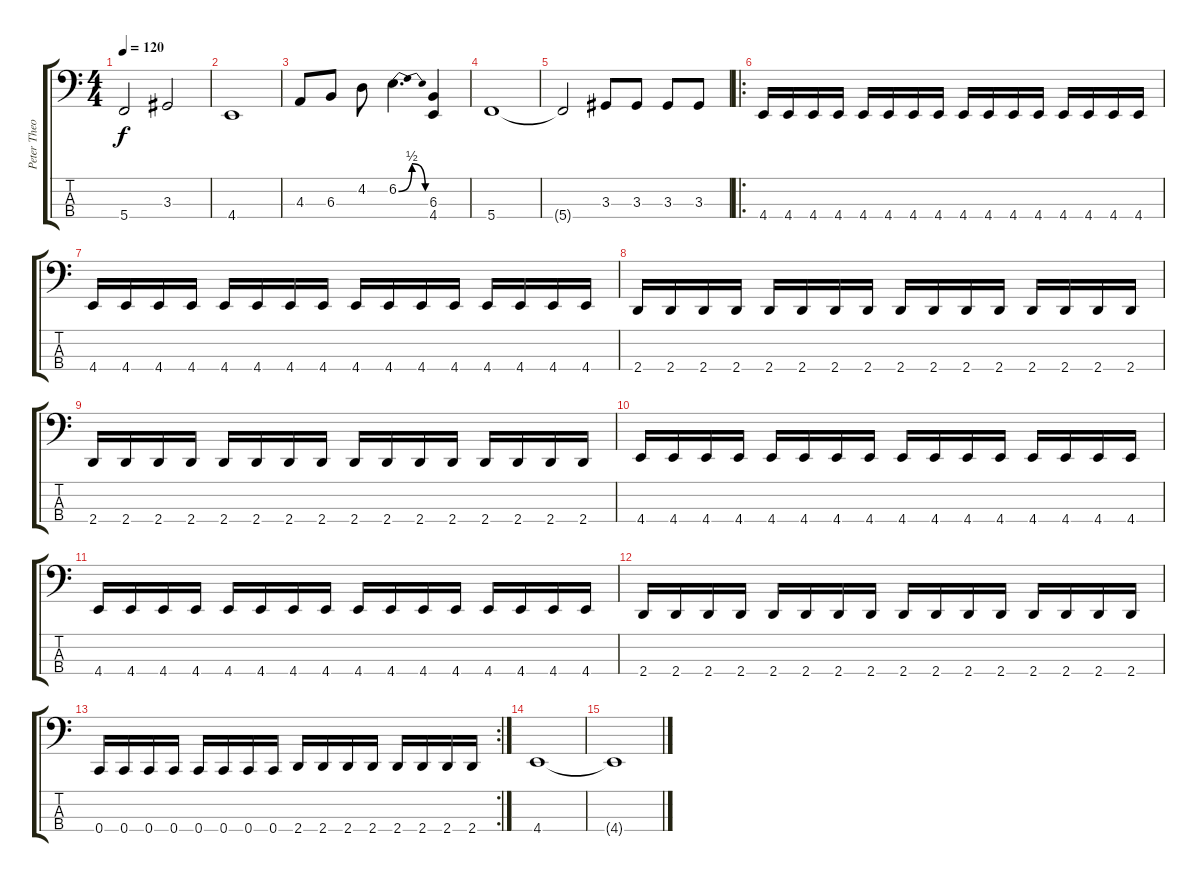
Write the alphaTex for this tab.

\track ("Peter Theobalds" "Peter Theo") {instrument electricbasspick}
\staff {score tabs}
\tuning (Eb2 Bb1 F1 C1) {hide}
\ts (4 4)
\tempo 120
\clef f4
\ks c
5.4{t}.2{dy f} 3.3.2 |
4.4.1 |
4.3.8 6.3.8 4.2.8 6.2{be (bendrelease 0 0 30 2 30 2 60 0)}.4{d} (6.3 4.4).4 |
5.4.1 |
5.4{t}.2 3.3.8 3.3.8 3.3.8 3.3.8 |
\ro
4.4.16 4.4.16 4.4.16 4.4.16 4.4.16 4.4.16 4.4.16 4.4.16 4.4.16 4.4.16 4.4.16 4.4.16 4.4.16 4.4.16 4.4.16 4.4.16 |
4.4.16 4.4.16 4.4.16 4.4.16 4.4.16 4.4.16 4.4.16 4.4.16 4.4.16 4.4.16 4.4.16 4.4.16 4.4.16 4.4.16 4.4.16 4.4.16 |
2.4.16 2.4.16 2.4.16 2.4.16 2.4.16 2.4.16 2.4.16 2.4.16 2.4.16 2.4.16 2.4.16 2.4.16 2.4.16 2.4.16 2.4.16 2.4.16 |
2.4.16 2.4.16 2.4.16 2.4.16 2.4.16 2.4.16 2.4.16 2.4.16 2.4.16 2.4.16 2.4.16 2.4.16 2.4.16 2.4.16 2.4.16 2.4.16 |
4.4.16 4.4.16 4.4.16 4.4.16 4.4.16 4.4.16 4.4.16 4.4.16 4.4.16 4.4.16 4.4.16 4.4.16 4.4.16 4.4.16 4.4.16 4.4.16 |
4.4.16 4.4.16 4.4.16 4.4.16 4.4.16 4.4.16 4.4.16 4.4.16 4.4.16 4.4.16 4.4.16 4.4.16 4.4.16 4.4.16 4.4.16 4.4.16 |
2.4.16 2.4.16 2.4.16 2.4.16 2.4.16 2.4.16 2.4.16 2.4.16 2.4.16 2.4.16 2.4.16 2.4.16 2.4.16 2.4.16 2.4.16 2.4.16 |
\rc 2
0.4.16 0.4.16 0.4.16 0.4.16 0.4.16 0.4.16 0.4.16 0.4.16 2.4.16 2.4.16 2.4.16 2.4.16 2.4.16 2.4.16 2.4.16 2.4.16 |
4.4.1 |
4.4{t}.1
